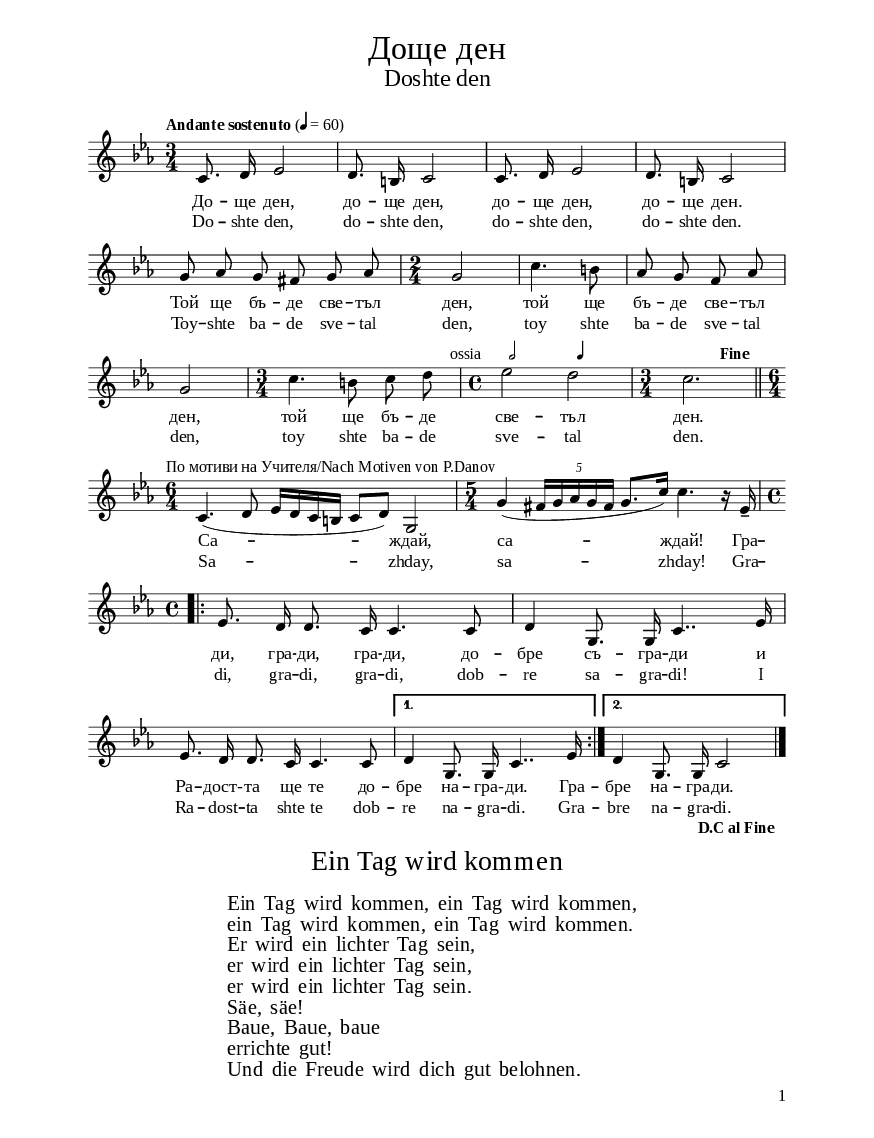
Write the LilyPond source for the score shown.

\version "2.24.1"

% include paper part and global functions
\include "include/globals.ily"

\bookpart {
  \label #'ref116
  \tocItem \markup "Доще ден – Doste den"
  \include "include/bookpart-paper.ily"
  \score {
    \include "include/score-layout.ily"



    \new Voice \absolute {
      \clef treble
      \key c \minor
      \time 3/4
      \tempoFunc "Andante sostenuto" 4 "60"

      \autoBeamOff


      c'8. d'16 es'2 | d'8. b16 c'2 | c'8. d'16 es'2 |  d'8. b16 c'2 \break |

      g'8 as'8 g'8 fis'8 g'8 as'8 | \time 2/4  g'2 | c''4. b'8 | as'8 g'8 f'8 as'8 \break |


      g'2 | \time 3/4  c''4. b'8 c''8

      \tempo \markup {
        % make tempo note smaller
        \concat {
          \normal-text { "       ossia       "  }
          \fontsize #-4 \general-align #Y #DOWN \note {2} #0.8
          \normal-text { "                "  }
          \fontsize #-4 \general-align #Y #DOWN \note {4} #0.8
          "                                   Fine"
        }
      }


      d''8 | \time 4/4  es''2 d''2 | \time 3/4  | c''2. \bar "||" \break |


      \autoBeamOn

      \time 6/4  \tempo \markup {
        % make tempo note smaller
        \concat {
          \normal-text {"По мотиви на Учителя/Nach Motiven von P.Danov"}
        }
      } c'4. ( d'8 es'16 d'16 c'16 b16 c'8 d'8 ) g2 | \time 5/4  g'4 ( \once \override TupletBracket.stencil = ##f
      \times 4/5  {
        fis'16 g'16 as'16 g'16 fis'16
      } g'8. c''16 ) c''4. r16 es'16 -- \break |

      \autoBeamOff
      \time 4/4  \repeat volta 2 {
        es'8. d'16 d'8. c'16 c'4. c'8 | d'4 g8. g16 c'4.. es'16 \break |

        es'8. d'16 d'8. c'16 c'4. c'8 |
      }  \alternative {
        { d'4 g8. g16 c'4.. es'16 | }
        { d'4 g8. g16 c'2 }
      }
      \bar "|."
    }

    \addlyrics {
      До  --  ще
      ден,   до  --  ще   ден,   до  --  ще   ден,   до  --  ще   ден.
      Той   ще   бъ  --  де   све  --  тъл   ден,   той   ще   бъ  --
      де   све  --  тъл   ден,   той   ще   бъ  --  де   све  --  тъл
      ден.   Са  --  ждай,   са  --  ждай!   Гра  --  ди,   гра  --  ди,
      гра  --  ди,   до  --  бре   съ  --  гра  --  ди   и   Ра  --
      "дост-"  --  та   ще   те   до  --  бре   на  --  "гра-"  --  ди.   Гра
      --  бре   на  --  гра  --  ди.
    }
    \addlyrics {
      Do -- shte  den,
      do -- shte  den,  do -- shte  den,  do -- shte  den.  Toy -- shte ba
      -- de sve -- tal  den,  toy shte ba -- de sve -- tal  den,  toy shte
      ba -- de sve -- tal  den.  Sa --  zhday,  sa --  zhday!  Gra --
      di,  gra --  di,  gra --  di,  dob -- re sa -- gra --  di!  I Ra --
      dost -- ta shte te dob -- re na -- gra --  di.  Gra -- bre na -- gra
      --  di.
    }

    \header {
      title = \titleFunc "Доще ден" "Doshte den"
    }

    \midi{}
  } % score


  \markup \dc-one "D.C al Fine"

  %

  % include foreign translation(s) of the song


  \version "2.24.1"

\markup \fill-line { \fontsize #deTitleFontSize "Ein Tag wird kommen" }
\markup \null
\markup \null
\markup \fontsize #deCoupletFontSize {
  \hspace #12
  \override #`(baseline-skip . ,deCoupletBaselineSkip)

  \column {

    \line { " "Ein Tag wird kommen, ein Tag wird kommen,}

    \line { " "ein Tag wird kommen, ein Tag wird kommen.}

    \line { " "Er wird ein lichter Tag sein,}

    \line { " "er wird ein lichter Tag sein,}

    \line { " "er wird ein lichter Tag sein.}
    \line { " "Säe, säe!}

    \line { " "Baue, Baue, baue }

    \line { " "errichte gut!}

    \line { " "Und die Freude wird dich gut belohnen.}
  }
}


} % bookpart
